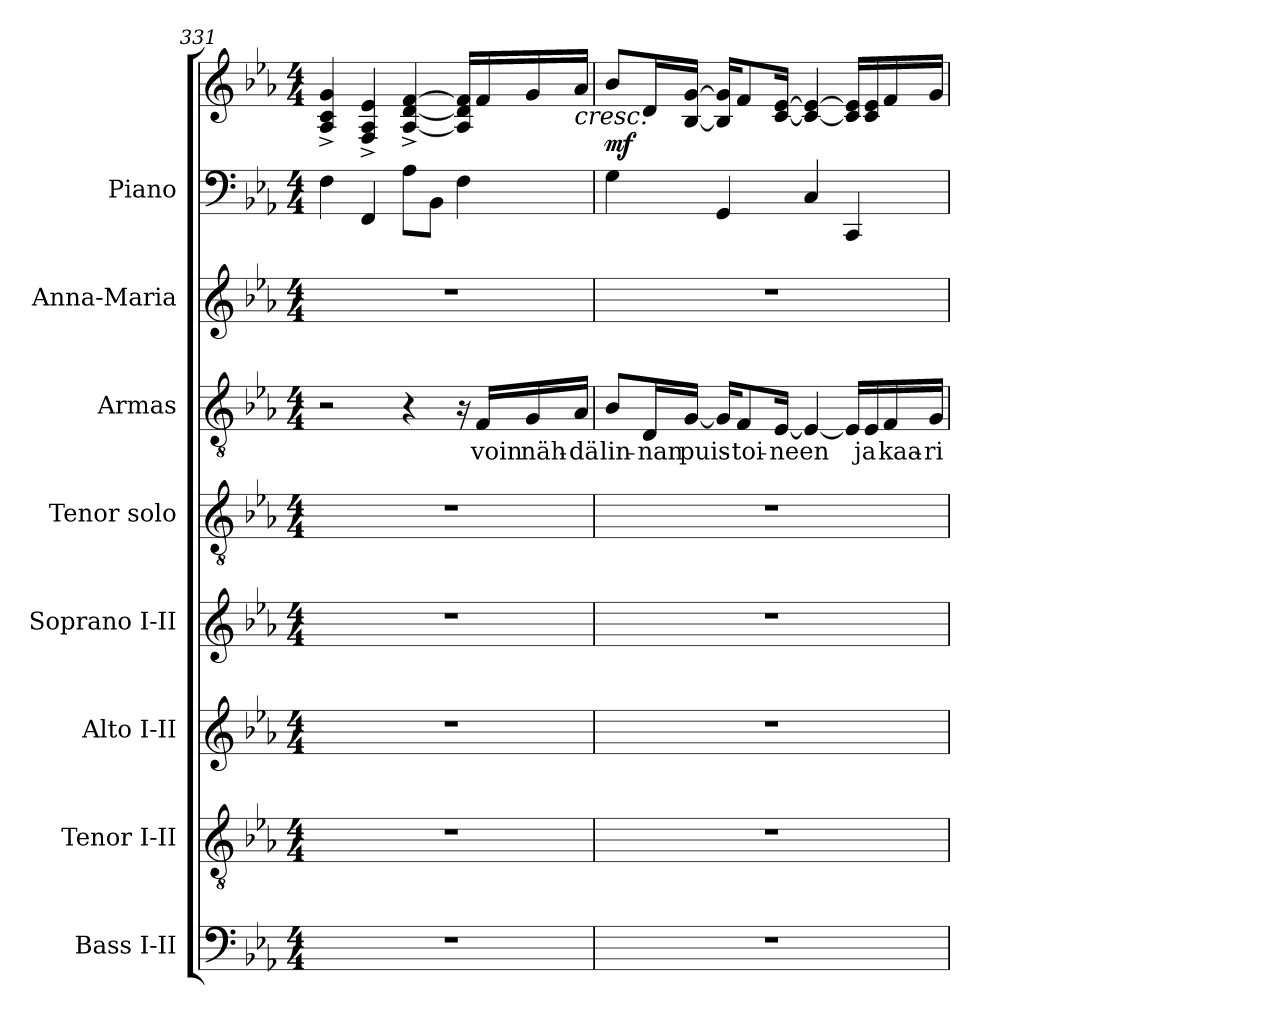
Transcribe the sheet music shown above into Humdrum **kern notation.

**kern	**kern	**kern	**kern	**kern	**kern	**text	**kern	**kern	**kern	**dynam
*part8	*part7	*part6	*part5	*part4	*part3	*part3	*part2	*part1	*part1	*part1
*staff9	*staff8	*staff7	*staff6	*staff5	*staff4	*staff4	*staff3	*staff2	*staff1	*staff1/2
*I"Bass I-II	*I"Tenor I-II	*I"Alto I-II	*I"Soprano I-II	*I"Tenor solo	*I"Armas	*	*I"Anna-Maria	*I"Piano	*	*
*I'B.	*I'T.	*I'A.	*I'S.	*I'T. Solo	*I'Armas	*	*I'A-M	*I'Pno.	*	*
*clefF4	*clefGv2	*clefG2	*clefG2	*clefGv2	*clefGv2	*	*clefG2	*clefF4	*clefG2	*
*	*ITrd7c12	*	*	*ITrd7c12	*ITrd7c12	*	*	*	*	*
*k[b-e-a-]	*k[b-e-a-]	*k[b-e-a-]	*k[b-e-a-]	*k[b-e-a-]	*k[b-e-a-]	*	*k[b-e-a-]	*k[b-e-a-]	*k[b-e-a-]	*
*E-:	*E-:	*E-:	*E-:	*E-:	*E-:	*	*E-:	*E-:	*E-:	*
*M4/4	*M4/4	*M4/4	*M4/4	*M4/4	*M4/4	*	*M4/4	*M4/4	*M4/4	*
=331	=331	=331	=331	=331	=331	=331	=331	=331	=331	=331
1r	1r	1r	1r	1r	2r	.	1r	4Fi\	4A-i/^ 4ci^ 4gi^	.
.	.	.	.	.	.	.	.	4FFi/	4Fi/^ 4A-i^ 4e-i^	[
.	.	.	.	.	4r	.	.	8A-i\L	[<4A-i/^ [<4di^ [>4fi^	.
.	.	.	.	.	.	.	.	8BB-i\J	.	.
.	.	.	.	.	16r	.	.	4Fi\	16A-i/] 16di] 16fi]LL	.
!	!	!	!	!	!	!LO:LY:b:color=#000000	!	!	!	!
.	.	.	.	.	16FFi/LL	voin	.	.	16fi/	.
!	!	!	!	!	!	!LO:LY:b:color=#000000	!	!	!	!
.	.	.	.	.	16GGi/	näh-	.	.	16gi/	.
!	!	!	!	!	!	!LO:LY:b:color=#000000	!	!	!	!LO:HP:b
.	.	.	.	.	16AA-i/JJ	-dä	.	.	16a-i/JJ	<
!!LO:LB:g=z
=332	=332	=332	=332	=332	=332	=332	=332	=332	=332	=332
!	!	!	!	!	!	!LO:LY:b:color=#000000	!	!	!	!
1r	1r	1r	1r	1r	8BB-i/L	lin-	1r	4Gi\	8b-i/L	mf
!	!	!	!	!	!	!LO:LY:b:color=#000000	!	!	!	!
.	.	.	.	.	16DDi/L	-nan	.	.	16di/L	.
!	!	!	!	!	!	!LO:LY:b:color=#000000	!	!	!	!
.	.	.	.	.	[<16GGi/JJ	puis-	.	.	[<16B-i/ [>16giJJ	.
.	.	.	.	.	16GGi/KL]	.	.	4GGi/	16B-i/] 16gi]KL	.
!	!	!	!	!	!	!LO:LY:b:color=#000000	!	!	!	!
.	.	.	.	.	8FFi/	-toi-	.	.	8fi/	.
!	!	!	!	!	!	!LO:LY:b:color=#000000	!	!	!	!
.	.	.	.	.	[<16EE-i/Jk	-neen	.	.	[<16ci/ [>16e-iJk	.
.	.	.	.	.	4EE-i/_<	.	.	4Ci/	4ci/_< 4e-i_>	.
.	.	.	.	.	16EE-i/LL]	.	.	4CCi/	16ci/] 16e-i]LL	.
!	!	!	!	!	!	!LO:LY:b:color=#000000	!	!	!	!
.	.	.	.	.	16EE-i/	ja	.	.	16ci/ 16e-i	.
!	!	!	!	!	!	!LO:LY:b:color=#000000	!	!	!	!
.	.	.	.	.	16FFi/	kaa-	.	.	16fi/	.
!	!	!	!	!	!	!LO:LY:b:color=#000000	!	!	!	!
.	.	.	.	.	16GGi/JJ	-ri-	.	.	16gi/JJ	.
=	=	=	=	=	=	=	=	=	=	=
*-	*-	*-	*-	*-	*-	*-	*-	*-	*-	*-
